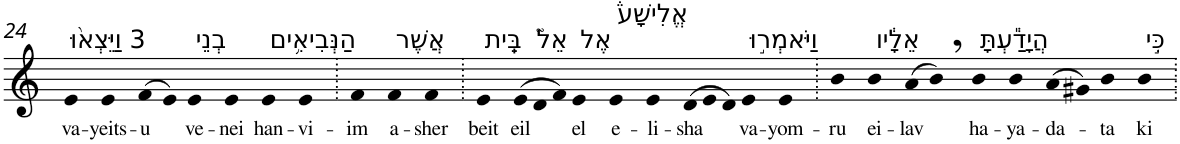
**kern	**text
*part1	*part1
*staff1	*staff1
*I"Piano	*
*I'Pno	*
!!LO:PB:g=z
*clefG2	*
*k[]	*
=24	=24
!LO:TX:a:t=3 וַיֵּצְא֨וּ	!
!	!LO:LY:b
4e	va-
!	!LO:LY:b
4e	-yeits-
!	!LO:LY:b
(>8f	-u
8e)	.
!LO:TX:a:t=בְנֵי	!
!	!LO:LY:b
4e	ve-
!	!LO:LY:b
4e	-nei
!LO:TX:a:t=הַנְּבִיאִ֥ים	!
!	!LO:LY:b
4e	han-
!	!LO:LY:b
4e	-vi-
=25.	=25.
!	!LO:LY:b
4f	-im
!LO:TX:a:t=אֲשֶׁר	!
!	!LO:LY:b
4f	a-
!	!LO:LY:b
4f	-sher
=26.	=26.
!LO:TX:a:t=בֵּֽית	!
!	!LO:LY:b
4e	beit
*Xtuplet	*
!LO:TX:a:t=אֵל֮	!
!	!LO:LY:b
(>12e	eil
12d	.
12f)	.
!LO:TX:a:t=אֶל	!
!	!LO:LY:b
4e	el
!LO:TX:a:t=אֱלִישָׁע֒	!
!	!LO:LY:b
4e	e-
!	!LO:LY:b
4e	-li-
!	!LO:LY:b
(>12d	-sha
12e	.
12d)	.
!LO:TX:a:t=וַיֹּאמְר֣וּ	!
!	!LO:LY:b
4e	va-
!	!LO:LY:b
4e	-yom-
=27.	=27.
!	!LO:LY:b
4b	-ru
!LO:TX:a:t=אֵלָ֔יו	!
!	!LO:LY:b
4b	ei-
!	!LO:LY:b
(>8a	-lav
8b,)	.
!LO:TX:a:t=הֲיָדַ֕עְתָּ	!
!	!LO:LY:b
4b	ha-
!	!LO:LY:b
4b	-ya-
!	!LO:LY:b
(>8a	-da-
8g#X)	.
!	!LO:LY:b
4b	-ta
!LO:TX:a:t=כִּ֣י	!
!	!LO:LY:b
4b	ki
=.	=.
*-	*-
